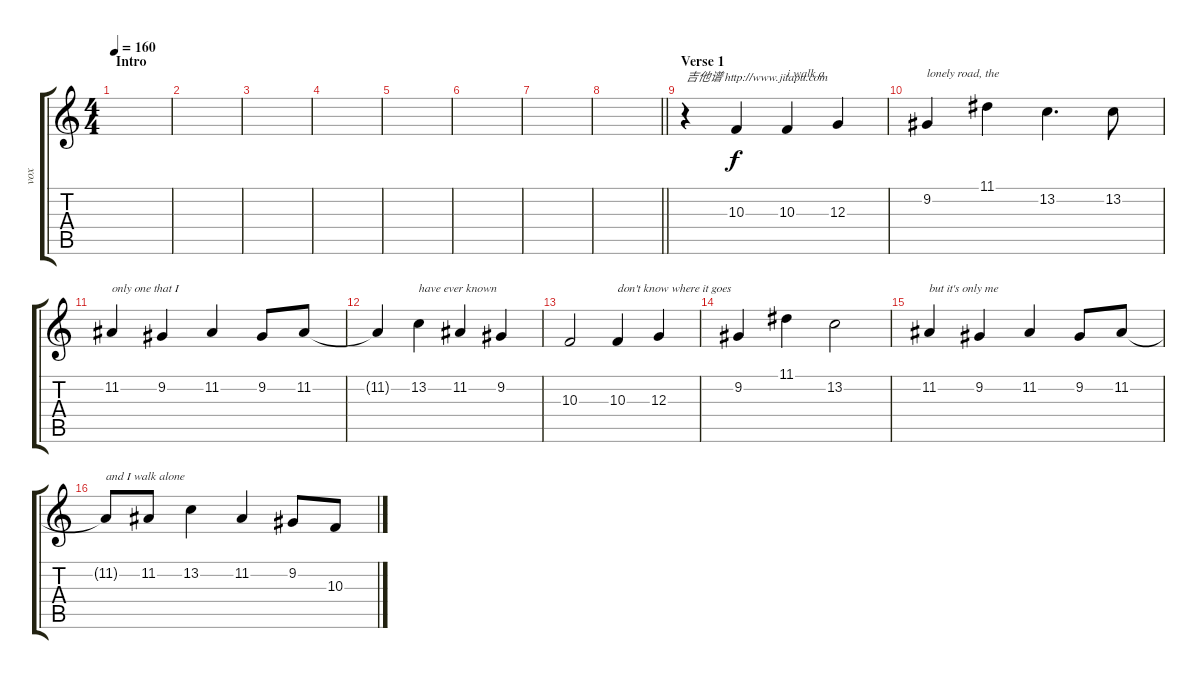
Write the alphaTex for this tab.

\track ("vox" "vox") {instrument shakuhachi}
\staff {score tabs}
\tuning (E4 B3 G3 D3 A2 E2) {hide}
\ts (4 4)
\section ("" "Intro")
\tempo 160
\clef g2
\ks c
|
|
|
|
|
|
|
\barLineRight lightlight
|
\section ("" "Verse 1")
r.4{txt "吉他谱 http://www.jitapu.com"} 10.3.4 10.3.4{txt "i walk a "} 12.3.4 |
9.2.4{txt "lonely road, the"} 11.1.4 13.2.4{d} 13.2.8 |
11.2.4{txt "only one that I"} 9.2.4 11.2.4 9.2.8 11.2.8 |
11.2{t}.4 13.2.4{txt "have ever known"} 11.2.4 9.2.4 |
10.3.2 10.3.4{txt "don't know where it goes"} 12.3.4 |
9.2.4 11.1.4 13.2.2 |
11.2.4{txt "but it's only me"} 9.2.4 11.2.4 9.2.8 11.2.8 |
11.2{t}.8{txt "and I walk alone"} 11.2.8 13.2.4 11.2.4 9.2.8 10.3.8
